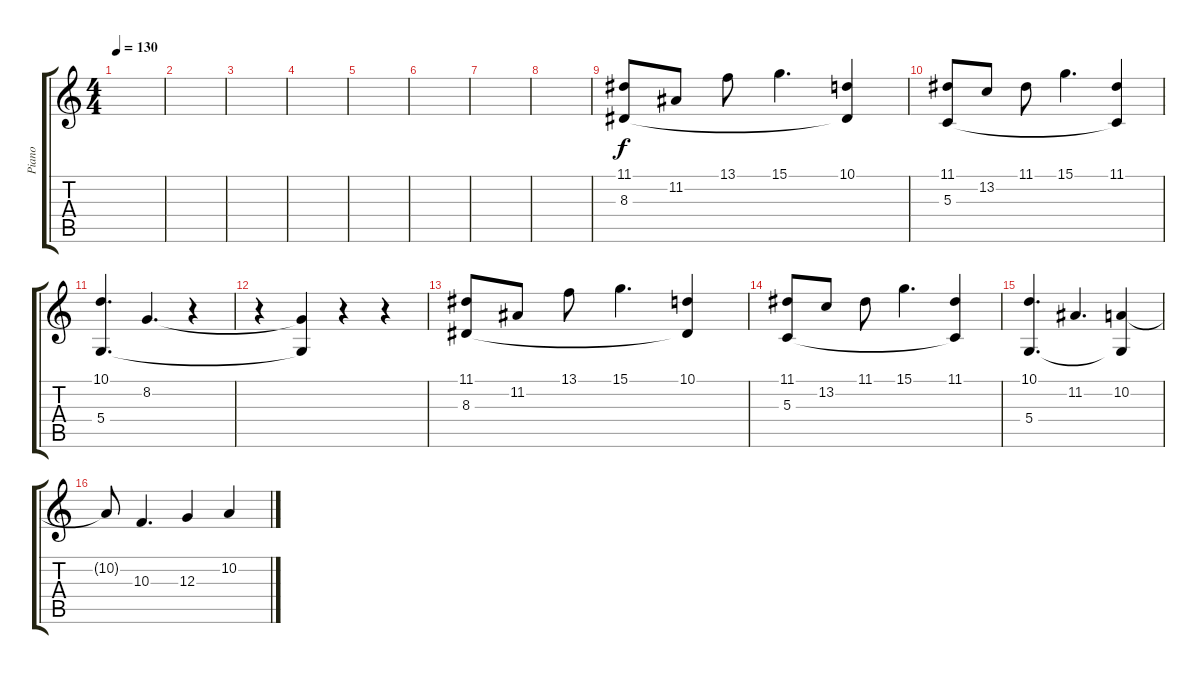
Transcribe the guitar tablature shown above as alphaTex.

\track ("Piano" "Piano") {instrument acousticgrandpiano}
\staff {score tabs}
\tuning (E4 B3 G3 D3 A2 E2) {hide}
\ts (4 4)
\tempo 130
\clef g2
\ks c
|
|
|
|
|
|
|
|
(11.1 8.3).8 11.2.8 13.1.8 15.1.4{d} (10.1 8.3{t}).4 |
(11.1 5.3).8 13.2.8 11.1.8 15.1.4{d} (11.1 5.3{t}).4 |
(10.1 5.4).4{d} 8.2.4{d} r.4 |
r.4 (8.2{t} 5.4{t}).4 r.4 r.4 |
(11.1 8.3).8 11.2.8 13.1.8 15.1.4{d} (10.1 8.3{t}).4 |
(11.1 5.3).8 13.2.8 11.1.8 15.1.4{d} (11.1 5.3{t}).4 |
(10.1 5.4).4{d} 11.2.4{d} (10.2 5.4{t}).4 |
10.2{t}.8 10.3.4{d} 12.3.4 10.2.4
